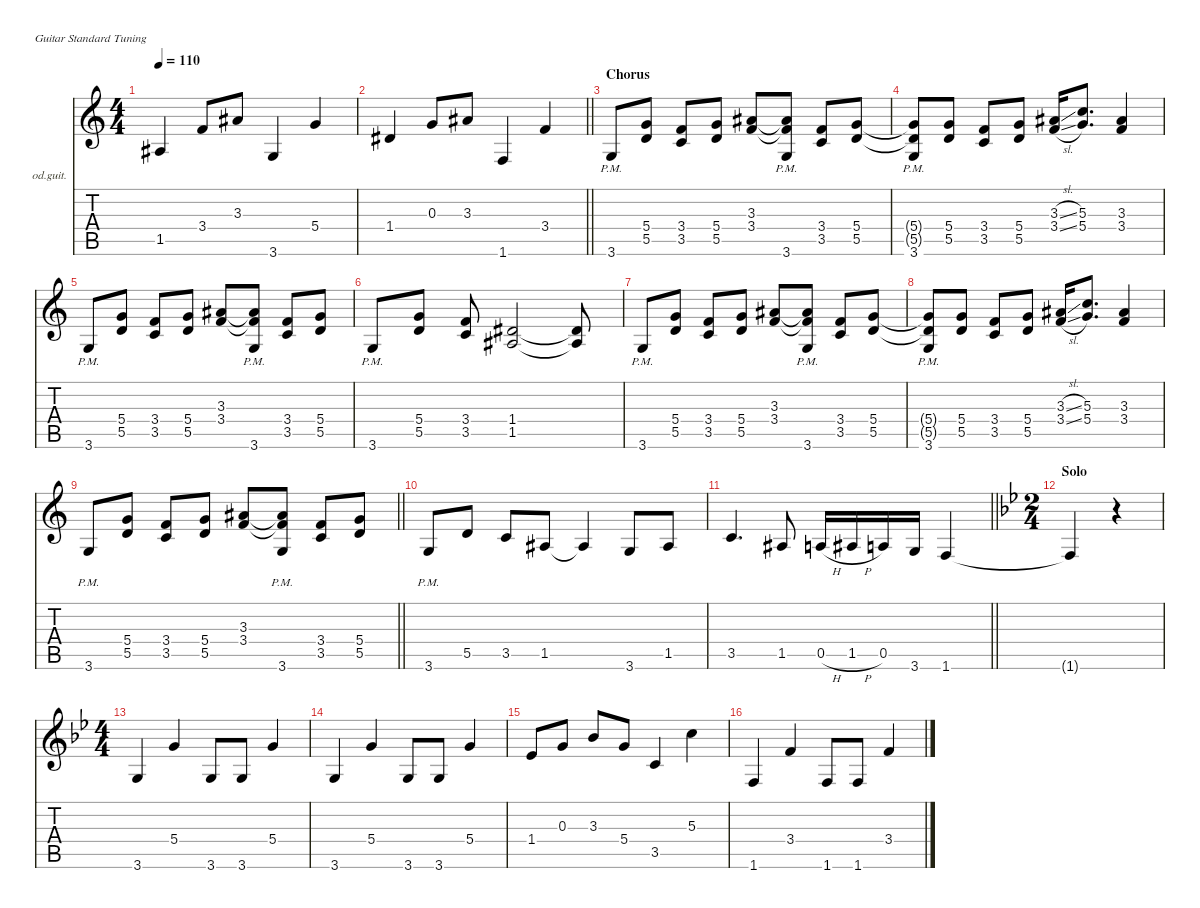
\defaultSystemsLayout 4
\hideDynamics
\bracketExtendMode nobrackets
\firstSystemTrackNameOrientation horizontal
\otherSystemsTrackNameOrientation horizontal
\track ("Gitar 2" "od.guit.") {solo instrument overdrivenguitar}
\staff {score tabs}
\tuning (E4 B3 G3 D3 A2 E2)
\ts (4 4)
\tempo 110
\clef g2
\ks c
1.5.4{dy f} 3.4.8 3.3.8 3.6.4 5.4.4 |
\barLineRight lightlight
1.4.4 0.3.8 3.3.8 1.6.4 3.4.4 |
\section ("" "Chorus")
3.6{pm}.8 (5.4 5.5).8 (3.4 3.5).8 (5.4 5.5).8 (3.3 3.4).8 (3.6{pm} 3.3{t} 3.4{t}).8 (3.4 3.5).8 (5.4 5.5).8 |
(3.6{pm} 5.4{t} 5.5{t}).8 (5.4 5.5).8 (3.4 3.5).8 (5.4 5.5).8 (3.3{sl} 3.4{sl}).16 (5.3 5.4).8{d} (3.3 3.4).4 |
3.6{pm}.8 (5.4 5.5).8 (3.4 3.5).8 (5.4 5.5).8 (3.3 3.4).8 (3.6{pm} 3.4{t} 3.3{t}).8 (3.4 3.5).8 (5.4 5.5).8 |
3.6{pm}.8 (5.4 5.5).8 (3.4 3.5).8 (1.4 1.5).2 (1.4{t} 1.5{t}).8 |
3.6{pm}.8 (5.4 5.5).8 (3.4 3.5).8 (5.4 5.5).8 (3.3 3.4).8 (3.6{pm} 3.3{t} 3.4{t}).8 (3.4 3.5).8 (5.4 5.5).8 |
(3.6{pm} 5.4{t} 5.5{t}).8 (5.4 5.5).8 (3.4 3.5).8 (5.4 5.5).8 (3.3{sl} 3.4{sl}).16 (5.3 5.4).8{d} (3.3 3.4).4 |
\barLineRight lightlight
3.6{pm}.8 (5.4 5.5).8 (3.4 3.5).8 (5.4 5.5).8 (3.3 3.4).8 (3.6{pm} 3.4{t} 3.3{t}).8 (3.4 3.5).8 (5.4 5.5).8 |
3.6{pm}.8 5.5.8 3.5.8 1.5.8 1.5{t}.4 3.6.8 1.5.8 |
\barLineRight lightlight
3.5.4{d} 1.5.8 0.5{h}.16 1.5{h}.16 0.5.16 3.6.16 1.6.4 |
\ts (2 4)
\beaming (8 2 2 2 2)
\section ("" "Solo")
\ks bb
1.6{t}.4 r.4 |
\ts (4 4)
\beaming (8 2 2 2 2)
3.6.4 5.4.4 3.6.8 3.6.8 5.4.4 |
3.6.4 5.4.4 3.6.8 3.6.8 5.4.4 |
1.4.8 0.3.8 3.3.8 5.4.8 3.5.4 5.3.4 |
1.6.4 3.4.4 1.6.8 1.6.8 3.4.4
